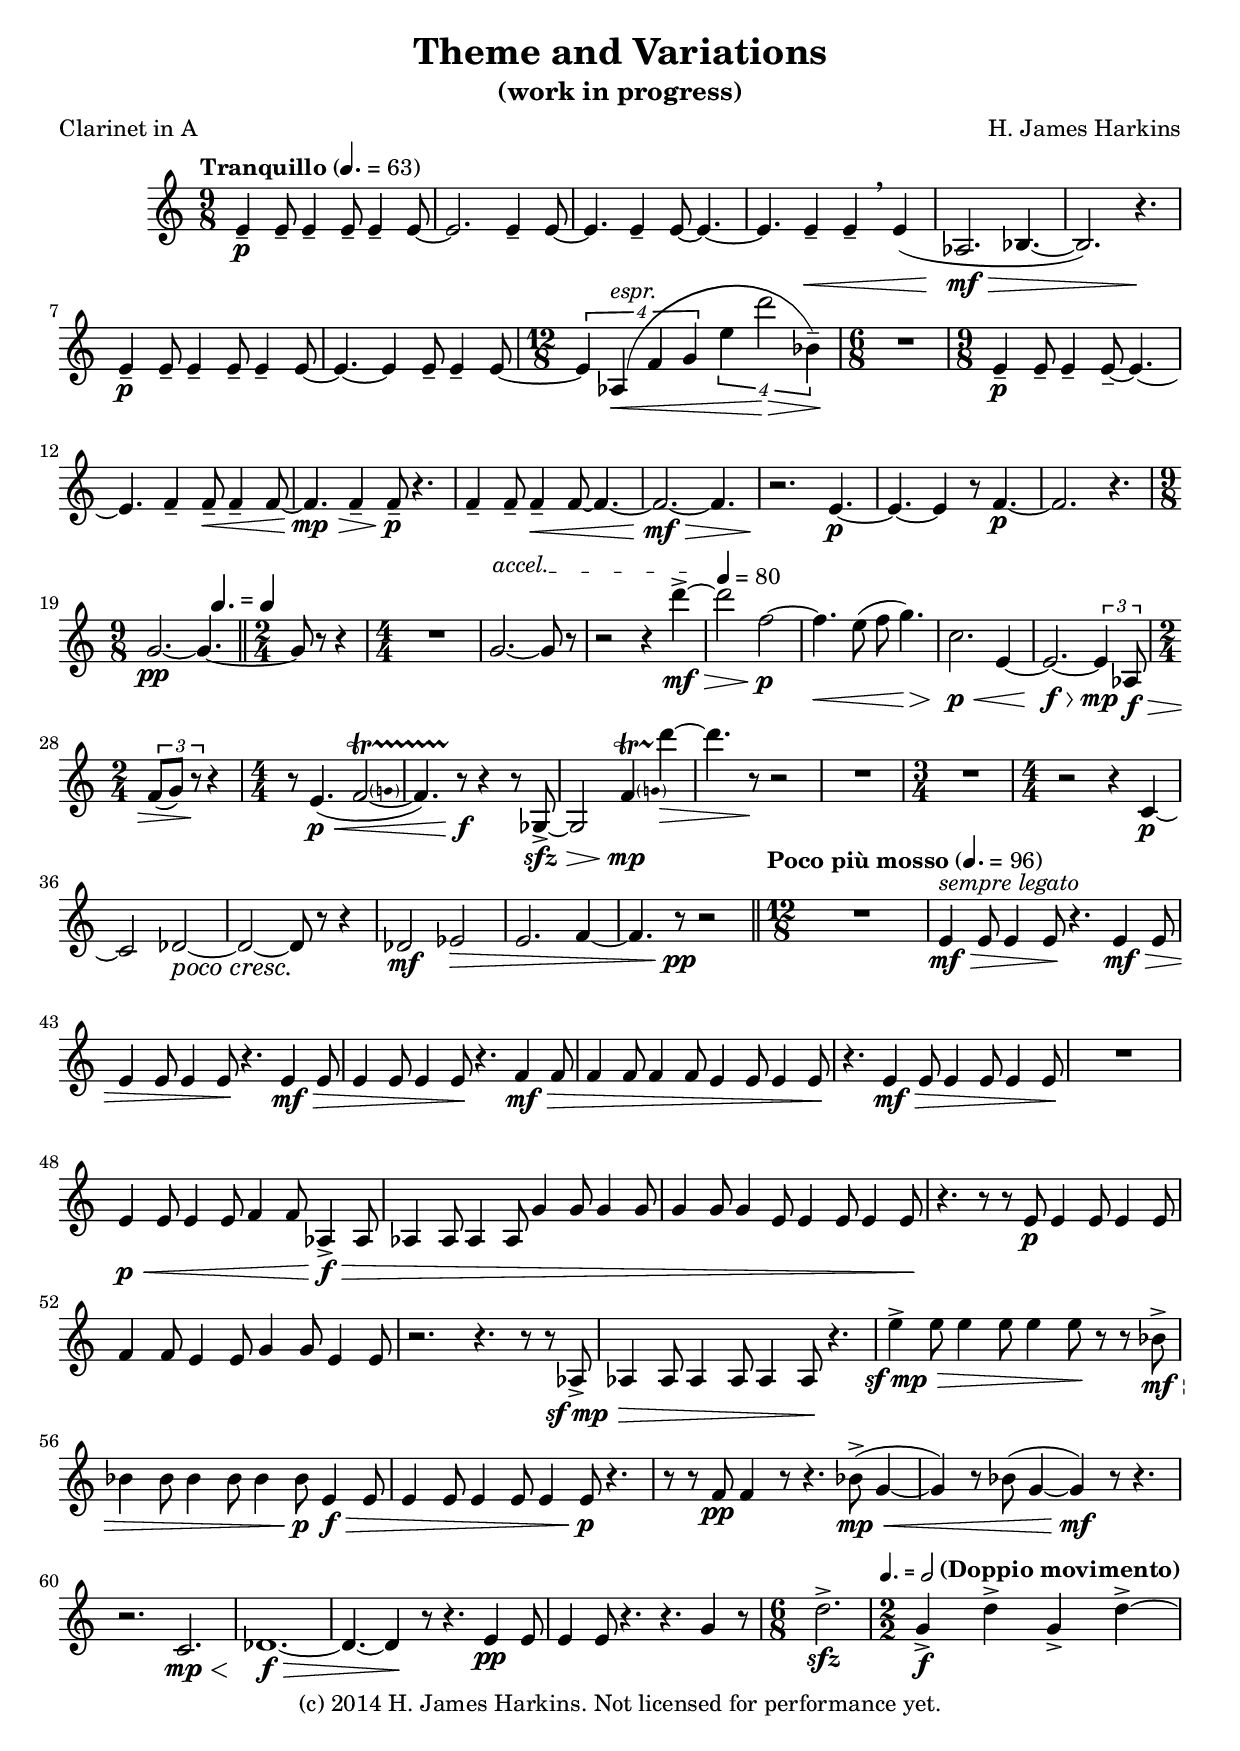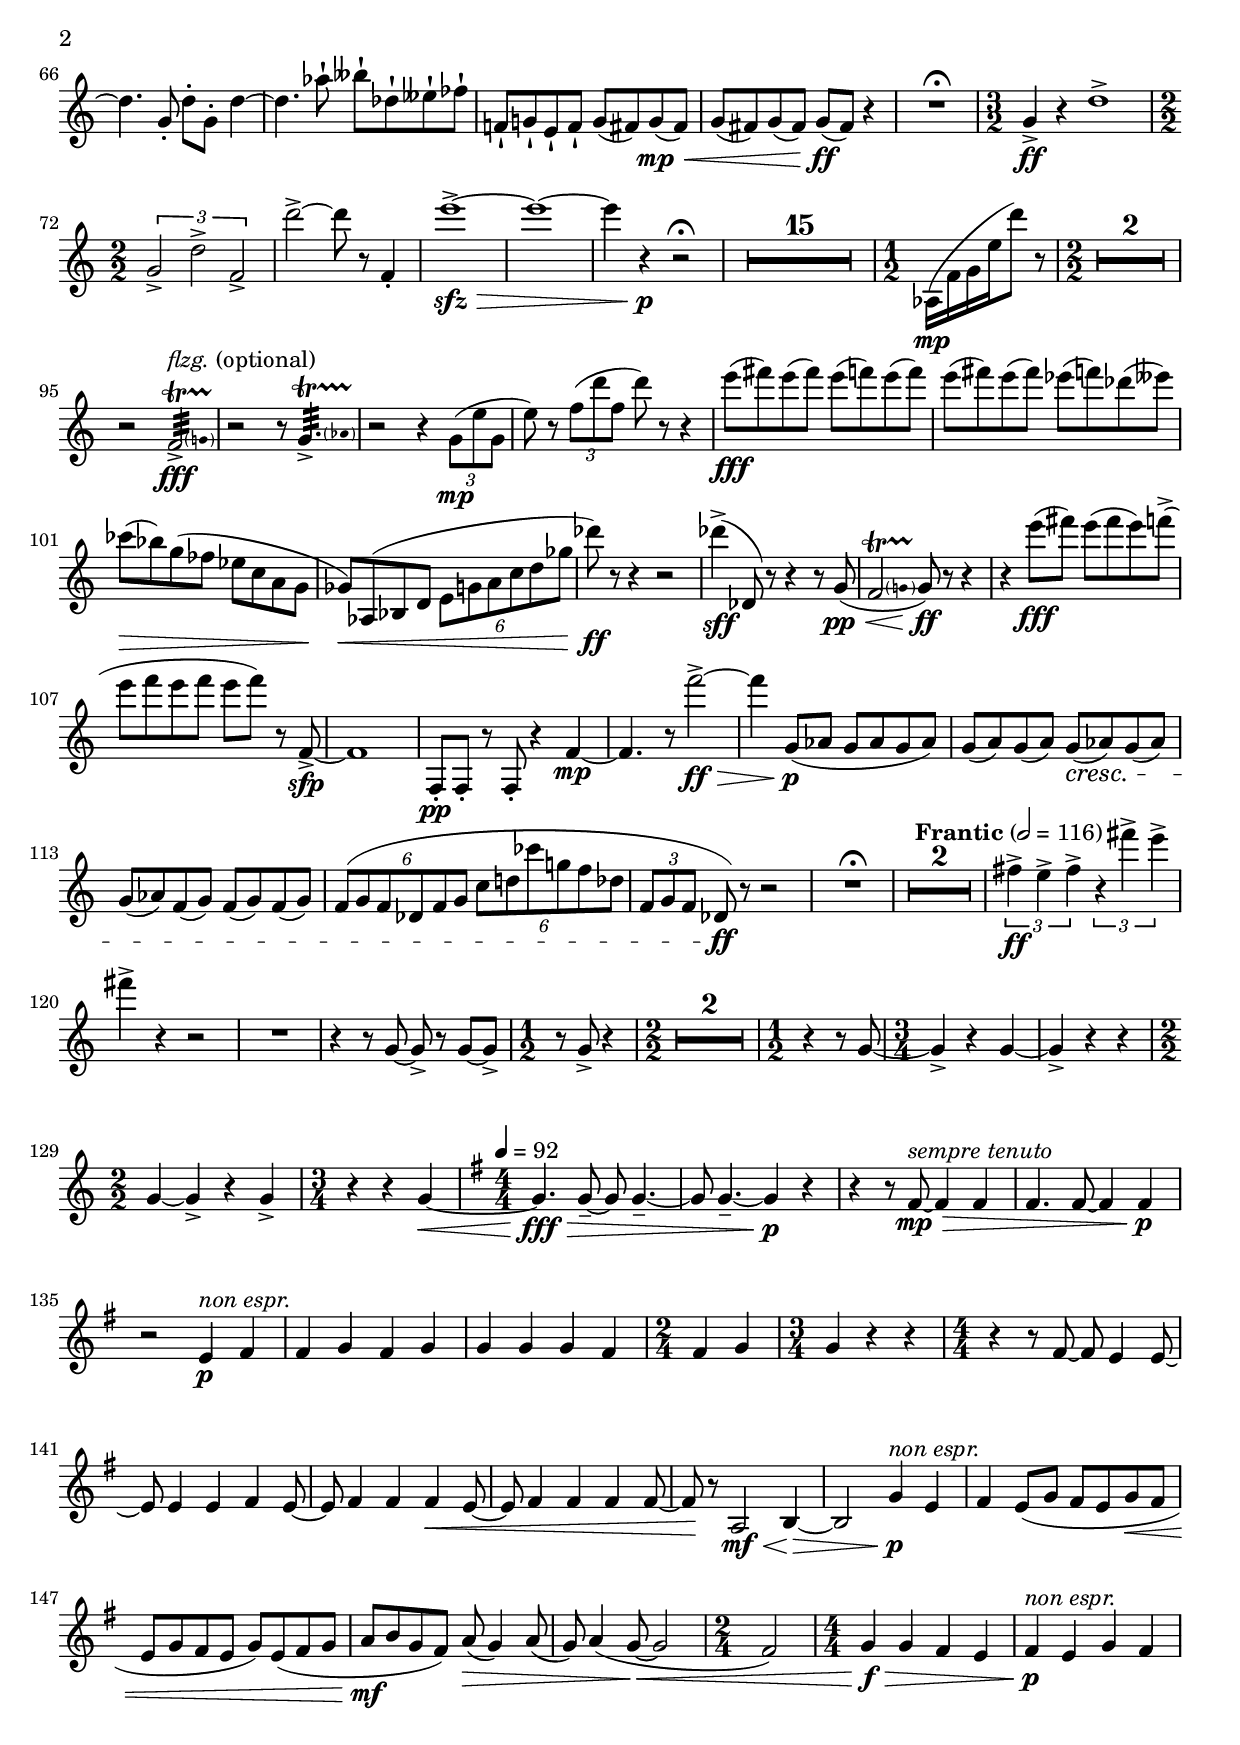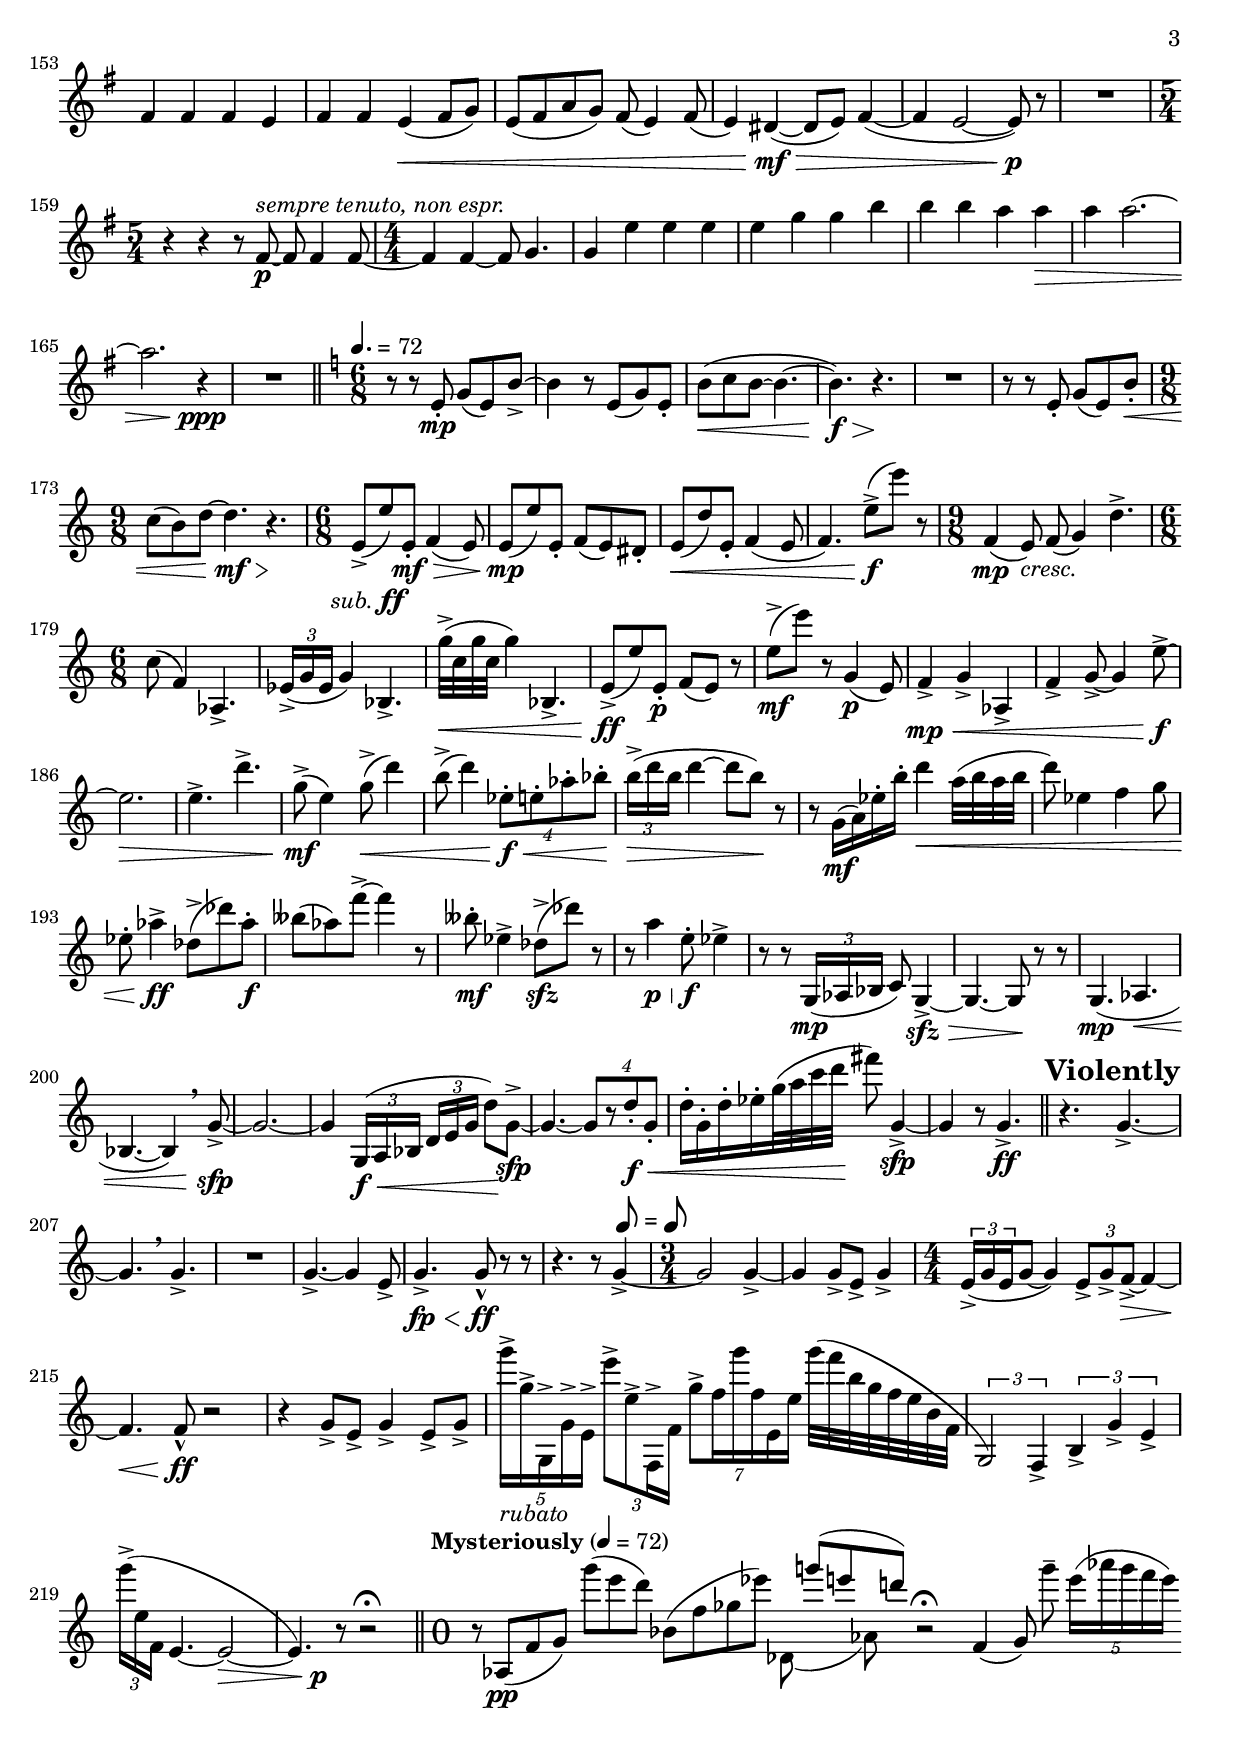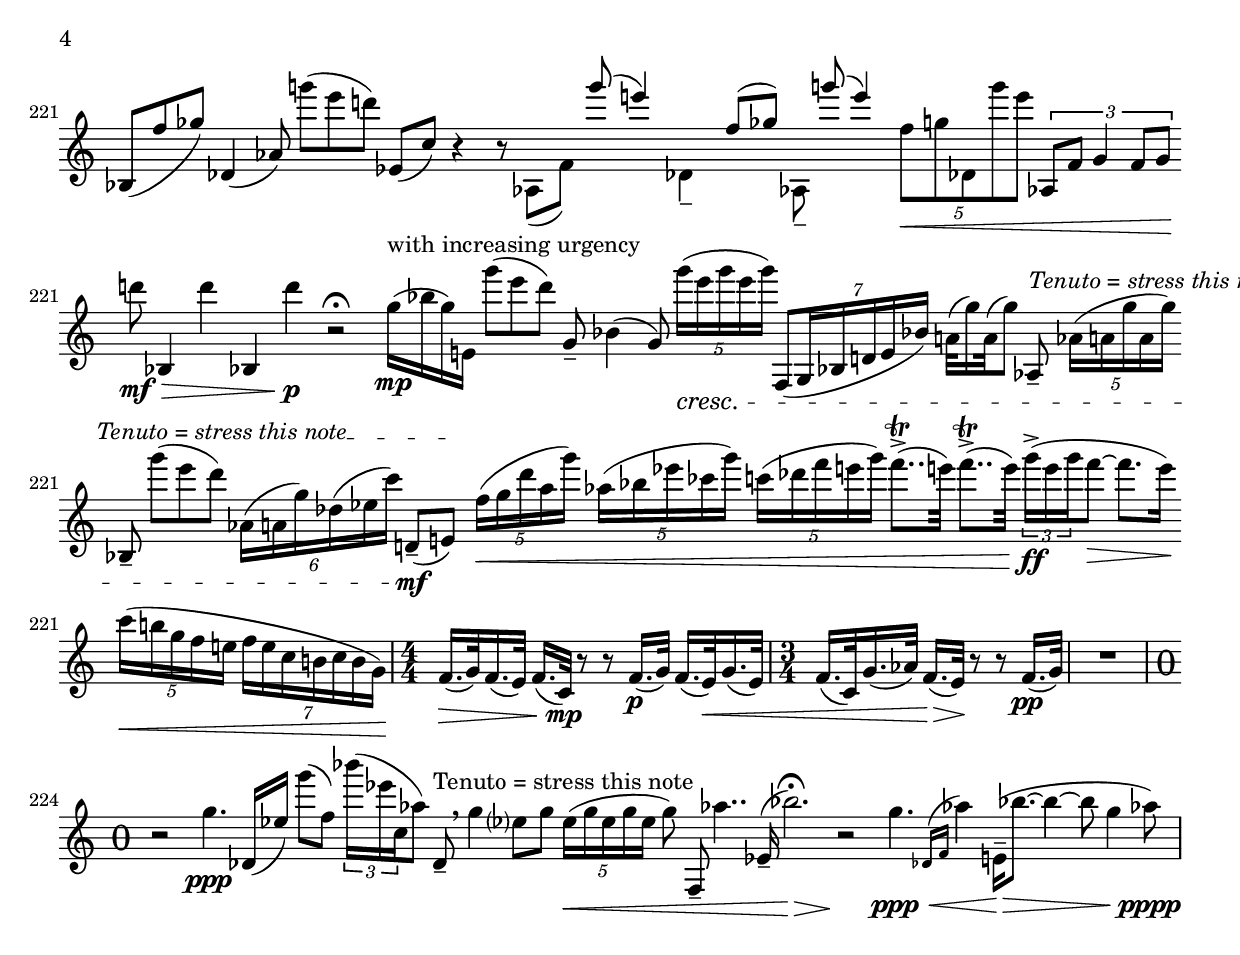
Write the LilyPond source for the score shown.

\version "2.18.2"
\language "english"

cadenzaToMusic =
#(define-music-function (parser location cadenzaMusic music)
                                                  (ly:music? ly:music?)
"Adjust the length of `music and the measureLength, to fit the length of
`cadenzaMusic"
(let* ((clen (ly:music-length cadenzaMusic))
       (mlen (ly:music-length music))
       (factor (ly:moment-div clen mlen))
       (compressed (ly:music-compress music factor)))
  ;; (format #t "factor : ~a\n" factor)
  #{
    \set Timing.measureLength = $clen
    $compressed
    \unset Timing.measureLength
  #}))

\include "../common/includes.ily"
\language "english"

clarCadenza = \relative c {
  \accidentalStyle Staff.neo-modern
  \cadenzaOn
  r8 f\pp [ ( d' e ] ) e'' [ ( cs b ] ) \bar "" g, [ ( d' ef c' ] ) \bar ""
  <<
    \new Voice { \voiceOne s8 e [ ( cs s b ] ) }
    \new Voice \relative c' { \voiceTwo bf8 ( s4 f'8 ) }
  >> \oneVoice
  r2\fermata \bar ""
  d,,4 ( e8 ) e''8--
  \tuplet 5/4 {
    \shape #'((0 . 0) (0 . 1) (0 . 0) (0 . 0)) Slur
    cs16 [ ( f e d cs ] )
  } \bar ""
  g,,8 [ ( d'' ef ] ) \bar ""
  bf,4 ( f'8 ) e'' [ ( cs b ] ) \bar "" c,, [ ( a' ] )
  r4 r8 \bar ""
  <<
    \new Voice \relative c''' {
      \voiceOne
      s4 e8 ( cs4 ) s4 d,8 [ ( ef ] ) s e' ( cs4 )
    }
    \new Voice \relative c {
      \voiceTwo
      f8 [ ( d' ] ) s4. \bar "" bf4-- s4 \bar "" f8-- s4.
    }
  >> \oneVoice
  \tuplet 5/4 { d8\< [ e bf, e'' cs ] } \tuplet 3/2 { f,,,8 [ d' ] e4 d8 [ e ] } \bar ""
  \once \override NoteColumn.X-offset = #1
  b''8\mf\> g,,4 b'' g,, b''\p r2\fermata \bar ""
  e,16\mp^\markup "with increasing urgency" [ ( g e ) cs, ] e''8 [ ( cs b ] ) \bar ""
  e,,-- g4 ( e8 )
  \tuplet 5/4 { e''16\cresc [ ( cs e cs e ] ) } \bar ""
  \tuplet 7/4 { d,,,8 [ ( e16 g b cs g' ] ) }
  fs32 [ ( e'16 ) fs,32 ( e'8 ) ] \bar "" 
  \once \override TextSpanner.bound-details.left.text = "Tenuto = stress this note"
  f,,8--\startTextSpan
  \tuplet 5/4 { %{ \shape #'((0 . 0) (0 . 0) (0.8 . -1) (0 . 1.5)) Slur %} f'16 [ ( fs e' fs, e' ] ) } \bar "" g,,8--
  e''' [ ( cs b ] ) \bar ""
  \tuplet 6/4 { f,16 [ ( fs e' ) bf ( c a' ] ) } \bar "" b,,8--\mf [ ( cs\stopTextSpan ] )
  \tuplet 5/4 { d'16\< [ ( e b' fs e' ] ) } \bar ""
  \tuplet 5/4 { f,16 [ ( g c af e' ] ) } \bar ""
  \tuplet 5/4 { a,16 [ ( bf d cs e ] ) } \bar ""
  %% NOTE: This forced accidental is not needed in the part.
  %% Setting \accidentalStyle later makes it appear in the part.
  %% Setting it earlier hides it in the score, where it's needed.
  %% Tagging it fucks up the rests in the oboe and bassoon parts.
  %% Damn damn damn damn damn
  d8..->\trill [ ( cs!32 ] )
  \accidentalStyle Staff.default
  d8..->\trill [ ( cs32 ] ) \bar ""
  \tuplet 3/2 { e16->\ff [ ( cs e } d8\> ~ ] d8. [ cs16 ] ) \bar ""
  \tuplet 5/4 { a16\< [ ( gs e d cs ] } \bar ""
  \tuplet 7/4 { d16 [ cs a gs a gs e\! ] ) }
  \cadenzaOff
}

clarCadenzaB = \relative c'' {
  \cadenzaOn
  r2 e4.\ppp bf,16 [ ( c' ] ) e'8 [ ( d, ] )
  \tuplet 3/2 { g'16 [ ( c, a, } f'8 ] ) \bar ""
  bf,,8--^"Tenuto = stress this note" \breathe
  e'4 c?8 [ e ] 
}

clarCadenzaC = \relative c'' {
  \tuplet 5/4 { c16\< [ ( e c e c ] } e8 )
  \accidentalStyle Staff.neo-modern
  d,,-- f''4..
  <<
    { c,16-- ( g''2.\fermata ) }
    { s16 s2\> s8 s8\! }
  >> \bar ""
  r2 e4.\ppp\< \appoggiatura { \slurUp bf,16 [ d ] } f'4
  cs,16--\> [ ( g''8. ~ ] g4 ~ g8 e4 f8\pppp )
  \cadenzaOff
  \accidentalStyle Staff.default
}


\include "../common/globals.ily"
%\include "../musicvars/oboe.ily"
\language "english"

clarTheme = \relative c' {
  cs4--\p cs8-- cs4-- cs8-- cs4-- cs8 ~
  cs2. cs4-- cs8 ~
  cs4. cs4-- cs8 ~ cs4. ~
  cs4. cs4--\< cs4-- \breathe cs4 (
  f,!2.\mf\> g4. ~
  g2. ) r4.\!
  cs4--\p cs8-- cs4-- cs8-- cs4-- cs8 ~
  cs4. ~ cs4 cs8-- cs4-- cs8 ~
  \tupletSpan 1*6/8
  \tuplet 4/3 { cs4 
                \shape #'((0 . 0) (0 . 0) (0 . 1.2) (0 . -0.5)) Slur
                f,!^\markup { \italic "espr." } 
                ( \< d' e cs' b'2\> g,4--\! ) }
  R2.
  cs,4--\p cs8-- cs4-- cs8-- ~ cs4. ~
  cs4. d4-- d8--\< d4-- d8 ~
  d4.\mp\> d4-- d8--\p r4.
  d4-- d8-- d4--\< d8 ~ d4. ~
  d2.\mf\> ~ d4.
  r2.\! cs4.\p ~
  cs4. ~ cs4 r8 d4.\p ~
  d2. r4.
  % e2.\pp ~ e4.
}

clarTwelveEight = \relative c' {
  R1.
  cs4\mf\>^\markup { \italic "sempre legato" } cs8 cs4 cs8\! r4. cs4\mf\> cs8
  cs4 cs8 cs4 cs8\! r4. cs4\mf\> cs8
  cs4 cs8 cs4 cs8\! r4. d4\mf\> d8
  d4 d8 d4 d8 cs4 cs8 cs4 cs8\!
  r4. cs4\mf\> cs8 cs4 cs8 cs4 cs8\!
  R1.
  cs4\p\< cs8 cs4 cs8 d4 d8 f,4->\f\> f8
  f4 f8 f4 f8 e'4 e8 e4 e8
  e4 e8 e4 cs8 cs4 cs8 cs4 cs8\!
  r4. r8 r8 cs8\p cs4 cs8 cs4 cs8
  d4 d8 cs4 cs8 e4 e8 cs4 cs8
  r2. r4. r8 r8 f,8->\sfmp\>
  f4 f8 f4 f8 f4 f8\! r4.
  cs''4->\sfmp\> cs8 cs4 cs8 cs4 cs8\! r8 r8 g8->\mf\>
  g4 g8 g4 g8 g4 g8\p cs,4\f\> cs8
  cs4 cs8 cs4 cs8 cs4 cs8\p r4.
  r8 r8 d8\pp d4 r8 r4. g8->\mp\< ( e4 ~
  e4 ) r8 g8 ( e4 ~ e4\mf ) r8 r4.
  r2. a,2.\mp\<
  bf1.\f\> ~
  bf4. ~ bf4\! r8 r4. cs4\pp cs8
  cs4 cs8 r4. r4. e4 r8
  b'2.->\sfz
}

clarSixEight = \relative c' {
  r8 r8 cs-.\mp e ( cs ) gs'-> ~
  gs4 r8 cs, ( e ) cs-.
  gs'\< ( a gs ~ gs4. ~
  gs4.\f\> ) r4.\!
  R2.
  r8 r8 cs,-. e ( cs ) gs'8-.\<
  a ( gs ) b ~ b4.\mf\> r4.\!
  cs,8->_\subffMarkup ( cs' ) cs,-.\mf\> d4 ( cs8 )
  cs\mp ( cs' ) cs,-. d ( cs ) bs-.
  cs\< ( b' ) cs,-. d4 ( cs8
  d4. ) cs'8->\f ( cs' ) r8
  d,,4\mp ( cs8_\markup { \italic "cresc." } ) d8 ( e4 ) b'4.->
  a8 ( d,4 ) f,4.->
  \tuplet 3/2 { c'!16-> ( e c } e4 ) g,4.->
  e''32->\< ( a, e' a, e'4 ) g,,4.->
  cs8->\ff ( cs' ) cs,-.\p d ( cs ) r8
  cs'8->\mf ( cs' ) r8 e,,4\p ( cs8 )
  d4->\mp\< e-> f,->
  d'-> e8-> ~ e4 cs'8->\f ~
  cs2.\>
  cs4.-> b'->
  e,8->\mf ( cs4 ) e8->\< ( b'4 )
  gs8-> ( b4 ) \tuplet 4/3 { c,8-.\f\< cs-. f!-. g!-. }
  \tuplet 3/2 { gs16->\> ( b gs } b4 ~ b8 gs8\! ) r8
  r8 e,16\mf ( fs ) c'-. gs'-. b4\< fs32 ( gs fs gs
  b8 ) c,4 d e8
  c8-. f4->\ff bf,8-> ( bf' ) f-.\f
  gf ( f ) d'-> ~ d4 r8
  gf,-.\mf c,4-> bf8->\sfz ( bf' ) r8
  r8 fs4\p\< cs8-.\f c4->
  r8 r8 \tuplet 3/2 { e,,16\mp ( [ f g ] } a8 ) e4->\sfz\> ~
  e4. ~ e8\! r8 r8
  e4.\mp ( f\<
  g ~ g4 ) \breathe e'8->\sfp ~
  e2. ~
  e4 \tupletSpan 8 \tuplet 3/2 { e,16\f\< ( [ fs g ] b [ cs e ] } b'8\! ) e,8->\sfp ~
  \tupletSpan \default
  e4. ~ \tuplet 4/3 { e8 [ r8 b'-.\f\< e,-. ] }
  b'16-. e,-. b'-. c-. e32 ( fs a b\! ds8 ) e,,4->\sfp ~
  e4 r8 e4.->\ff
  r4. e4.-> ~
  e4. \breathe e4.->
  R2.
  e4.-> ~ e4 cs8->
  \once \override Hairpin #'minimum-length = #6
  e4.->\fp\< e8-^\ff r8 r8
  r4. r8 e4-> ~
  e2 e4-> ~
  e4 e8-> cs-> e4->
  \tuplet 3/2 { cs16-> ( e cs } e8 ~ e4 ) \tuplet 3/2 { cs8-> e-> d->\> ~ } d4 ~
  d4.\< d8-^\ff r2
  r4 e8-> cs-> e4-> cs8-> e->
  \tuplet 5/4 { e''16->_\markup { \italic "rubato" } e,-> e,,-> e'-> cs-> }
  \tuplet 3/2 { cs''8-> cs,-> d,,16-> d' }
  \tuplet 7/4 { e'8-> d16 e' d, cs, cs' }
  \shape #'((0 . 0) (0 . 1) (0 . 1) (0 . 0)) Slur
  e'32 ( d gs, e d cs gs d
  \tupletSpan 2 \tuplet 3/2 { e,2 ) d4-> gs-> e'-> cs-> }
  \tupletSpan \default
  <<
    \new Voice \relative c''' {
      \tuplet 3/2 { \shape #'((0 . 0) (0 . 1) (0 . 1) (0 . 0)) Slur e16-> ( cs, d, } cs4. ~ cs2 ~
      cs4. )
    }
    \new Voice {
      s2 s2\> s4 s8\p
    }
  >>
  r8 r2\fermata %R1\fermataMarkup
  % CADENZA
  \clarCadenza
  d16.\> ( e32 ) 
  \tag #'a-part { d16. ( cs32 ) }
  \tag #'c-score { d16. ( cs!32 ) }
  d16. ( a32\mp ) r8
  r8 d16.\p ( e32 ) d16. ( cs32\< ) e16. ( cs32 )
  d16. ( a32 ) e'16. ( f32 ) d16.\> ( cs32\! ) r8 r8 d16.\pp ( e32 )
  R2.
  \clarCadenzaB \clarCadenzaC
}

clarOb = \new Voice \with {
  \remove "Note_heads_engraver"
  \consists "Completion_heads_engraver"
  \remove "Rest_engraver"
  \consists "Completion_rest_engraver"
} \relative c' {
  \override Hairpin #'to-barline = ##f
  %e8\mf\< ~
  r4 r e ~ \<
  e4.\fff\> e8-- ~ e8 e4.-- ~
  e8 e4.-- ~ e4\p r4
  r4 r8 ds\mp\> ^\sempreTenuto ~ ds4 ds
  ds4. ds8 ~ ds4 ds\p
  r2 cs4\p ^\nonEspr ds
  ds e ds e
  e e e ds
  ds e e r4 r4
  r4 r8 ds8 ~ ds8 cs4 cs %completion heads start here
  cs cs ds cs
  ds ds ds\< cs
  ds ds ds ds8 ~
  ds8\! r8 fs,2\mf\< gs4\> ~
  gs2 e'4\p ^\nonEspr cs4
  ds cs8 ( e ds cs e\< ds
  cs e ds cs e ) cs ( ds e
  fs\mf gs e ds ) fs8\> ( e4 ) fs8 (
  e8 ) fs4 ( e8\< ~ e2 % ds4 ~ % fs4 e8 ~
  ds2 ) 
  e4\f\> e ds cs
  ds\p ^\nonEspr cs e ds
  ds ds ds cs
  ds ds cs\< ( ds8 e )
  cs ( ds fs e ) ds ( cs4 ) ds8 (
  cs4 ) bs\mf\> ~ ( bs8 cs ) ds4 ~ (
  ds cs2 ~ cs8\p ) r8
  R1
  r4 r4 r8 ds8\p ^\markup \italic "sempre tenuto, non espr." ~ ds ds4 ds8 ~
  ds4 ds ~ ds8 e4.
  e4 cs' cs cs
  cs e e gs
  gs gs fs fs\>
  fs fs2. ~
  fs2. r4\ppp
}

clarBsn = \relative c' {
  e2.\pp ~ e4. ~
  e8 r8 r4
  R1
  e2. ~ e8 r8
  r2 r4 b''4->\mf\> ~
  b2 d,\p ~
  d4.\< cs8 ( d e4.\> )
  a,2.\p\< cs,4 ~
  cs2.\f\> ~ \tupletSpan 4 \tuplet 3/2 { cs4\mp f,!8\f\> d' ( e ) r8\! } \tupletSpan \default
  r4
  % r8. d16 ( \tuplet 7/4 { e16 d e d e d e } 
  \override TrillPitchAccidental.avoid-slur = #'inside
  r8 cs4.\p\< (
  \pitchedTrill d2\startTrillSpan ~ e
  d4. ) r8\stopTrillSpan \f r4 r8 ef,->\sfz\> ~
  ef2 \pitchedTrill d'4\startTrillSpan \mp e b''4\stopTrillSpan ~ \>
  b4. r8\! r2
  R1 R2.
  r2 r4 a,,4\p ~
  a2
  \set crescendoText = \markup \italic "poco cresc."
  \set crescendoSpanner = #'text
  bf2\< ~
  bf2 ~ bf8\! r8 r4
  \unset crescendoText
  \unset crescendoSpanner
  bf2\mf c2\>
  cs2. d4 ~ 
  d4. r8\pp r2
}

dashPlus = "staccatissimo"

clarOB = \relative c' {
  e4->\f b'-> e,-> b'-> ~
  b4. e,8-. b'-. e,-. b'4 ~
  b4. f'8-+ gf-+ bf,-+ cf-+ df-+
  d,!-+  e!-+  cs-+ d-+ e ( ds ) e\mp\< ( ds )
  e ( ds ) e ( ds ) e\ff ( ds ) r4
  R1\fermataMarkup
  e4->\ff r4 b'1->
  \tuplet 3/2 { e,2-> b'-> d,-> }
  b''2-> ~ b8 r8 d,,4-.
  cs''1->\sfz\> ~ cs ~ cs4 r4\p r2\fermata
  R1*15
  \shape #'((0 . 0) (0 . 0) (0 . -0.5) (0 . 0)) Slur
  f,,,16\mp ( d' e cs' b'8 ) r8
  R1*2
  r2\pitchedTrill d,,2:32->\fff\startTrillSpan ^\markup { \italic "flzg." "(optional)" } e
  r2\stopTrillSpan r8 \pitchedTrill e4.:32->\startTrillSpan f
  r2\stopTrillSpan r4 \tuplet 3/2 { e8\mp ( cs' e, }
  cs'8 ) r8 \tuplet 3/2 { d8 ( b' d, } b'8 ) r8 r4
  cs8\fff ( ds ) cs ( ds ) cs ( d ) cs ( d )
  cs8 ( ds ) cs ( ds ) c ( d ) bf ( cf )
  af\> ( g ) e ( df c a fs e
  ef\< ) f, ( g b \tuplet 6/4 { cs8 e fs a b ef }
  bf'8\ff ) r8 r4 r2
  bf4->\sff ( bf,,8 ) r8 r4 r8 e\pp\< (
  \pitchedTrill d2\startTrillSpan e e8\stopTrillSpan\ff ) r8 r4
  r4 cs''8\fff ( ds ) cs ( ds cs ) d-> (
  cs d cs d cs d ) r8 d,,->\sfp ~
  d1
  d,8-.\pp d-. r d-. r4 d'4\mp ~
  d4. r8 d''2->\ff\> ~
  d4 e,,8\p ( f e f e f )
  e ( fs ) e ( fs ) e\cresc ( f ) e ( f )
  e ( f ) d ( e ) d ( e ) d ( e )
  \tupletSpan 2 \tuplet 6/4 { d8 ( e d bf d e a b! af' e! d bf }
  \tupletSpan \default \tuplet 3/2 { d,8 [ e d ] } bf8\ff ) r8 r2
  R1\fermataMarkup
  R1*2
  \tupletSpan 2 \tuplet 3/2 { ds'4->\ff cs-> ds-> r ds'-> cs-> } \tupletSpan \default
  ds4-> r4 r2
  R1
  r4 r8 e,,8 ~ e-> r e ~ e->
  r8 e-> r4
  R1*2
  r4 r8 e ~
  e4-> r e ~
  e-> r r
  e ~ e-> r e->
  %r r e ~
}

%\include "../musicvars/bassoon.ily"

%#(set-global-staff-size 16)

%{\paper {
  left-margin = 1.8\cm
  line-width = 18.2\cm
  right-margin = 1\cm
}
%}

\header {
  title = "Theme and Variations"
  subtitle = "(work in progress)"
  composer = "H. James Harkins"
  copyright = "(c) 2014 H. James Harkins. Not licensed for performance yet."
  poet = "Clarinet in A"
}

\score {
  \new Staff <<
    { \compressFullBarRests
      \override MultiMeasureRest.expand-limit = #1
      \global \globalBsn \globalTwelveEight \globalOB
      \transpose a c' \globalOb
      s1 \globalSixEight
    }
    \transpose a c' { \clarTheme \clarBsn \clarTwelveEight \clarOB \clarOb R1
                      \keepWithTag #'a-part \clarSixEight
    }
  >>
}
